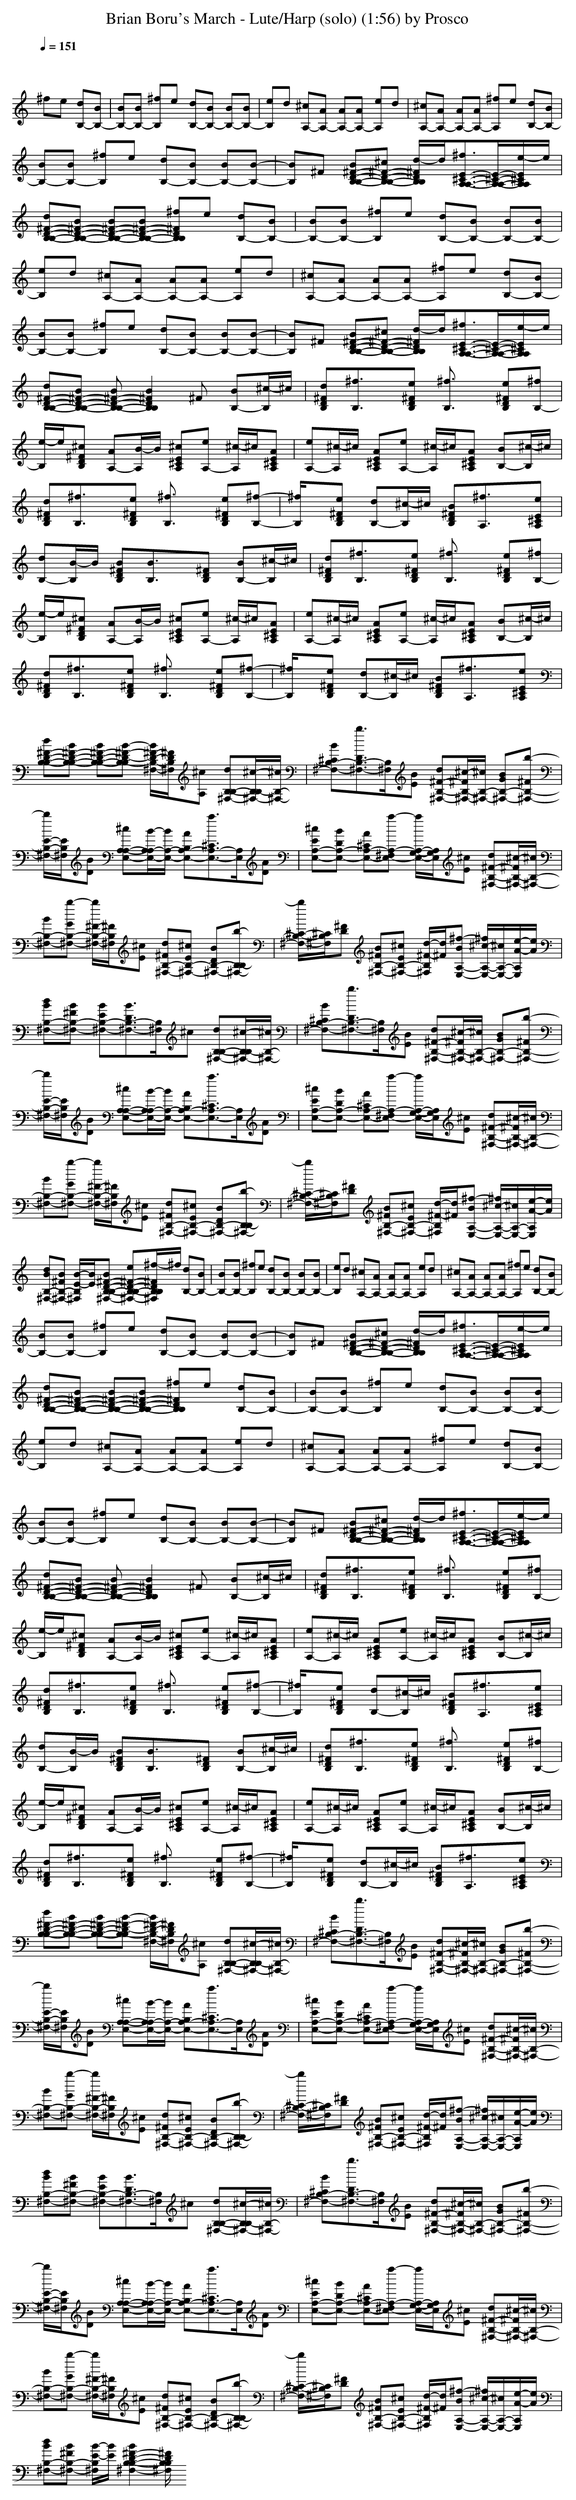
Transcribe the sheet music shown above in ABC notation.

X:1
T:Brian Boru's March - Lute/Harp (solo) (1:56) by Prosco
M:4/4
L:1/8
Q:1/4=151
K:C % 0 sharps
x4
^fe [dB,-][BB,-]| \
[BB,-][BB,-] [^fB,]e [dB,-][BB,-] [BB,-][BB,-]| \
[eB,]d [^cA,-][AA,-] [AA,-][AA,-] [eA,]d| \
[^cA,-][AA,-] [AA,-][AA,-] [^fA,]e [dB,-][BB,-]|
[BB,-][BB,-] [^fB,]e [dB,-][BB,-] [BB,-][B-B,-]| \
[BB,]^F [B^F-D-B,-B,-][^c^F-D-B,-B,-] [d/2-^F/2D/2B,/2B,/2]d/2[^f3/2E3/2-^C3/2-A,3/2-A,3/2-][E/2-^C/2-A,/2-A,/2-][e/2-E/2^C/2A,/2A,/2]e/2| \
[d^F-D-B,-B,-][B^F-D-B,-B,-] [B^F-D-B,-B,-][B^F-D-B,-B,-] [^f^FDB,B,]e [dB,-][BB,-]| \
[BB,-][BB,-] [^fB,]e [dB,-][BB,-] [BB,-][BB,-]|
[eB,]d [^cA,-][AA,-] [AA,-][AA,-] [eA,]d| \
[^cA,-][AA,-] [AA,-][AA,-] [^fA,]e [dB,-][BB,-]| \
[BB,-][BB,-] [^fB,]e [dB,-][BB,-] [BB,-][B-B,-]| \
[BB,]^F [B^F-D-B,-B,-][^c^F-D-B,-B,-] [d/2-^F/2D/2B,/2B,/2]d/2[^f3/2E3/2-^C3/2-A,3/2-A,3/2-][E/2-^C/2-A,/2-A,/2-][e/2-E/2^C/2A,/2A,/2]e/2|
[d^F-D-B,-B,-][B^F-D-B,-B,-] [B^F-D-B,-B,-][B2^F2D2B,2B,2]^F [BB,-][^c/2-B,/2]^c/2| \
[d^FDB,][^f3/2B,3/2]x/2[e^FDB,] [^f3/2B,3/2]x/2 [e^FDB,][^fB,-]| \
[e/2-B,/2]e/2[^c^FDB,] [AA,-][B/2-A,/2]B/2 [^cE^CA,][eA,-] [^c/2-A,/2]^c/2[AE^CA,]| \
[eA,-][^c/2-A,/2]^c/2 [AE^CA,][eA,-] [^c/2-A,/2]^c/2[AE^CA,] [BB,-][^c/2-B,/2]^c/2|
[d^FDB,][^f3/2B,3/2]x/2[e^FDB,] [^f3/2B,3/2]x/2 [e^FDB,][^f-B,-]| \
[^f/2B,/2]x/2[e^FDB,] [dB,-][^c/2-B,/2]^c/2 [B^FDB,][^f3/2A,3/2]x/2[eE^CA,]| \
[dB,-][B/2-B,/2]B/2 [B^FDB,][B3/2B,3/2]x/2[^FDB,] [BB,-][^c/2-B,/2]^c/2| \
[d^FDB,][^f3/2B,3/2]x/2[e^FDB,] [^f3/2B,3/2]x/2 [e^FDB,][^fB,-]|
[e/2-B,/2]e/2[^c^FDB,] [AA,-][B/2-A,/2]B/2 [^cE^CA,][eA,-] [^c/2-A,/2]^c/2[AE^CA,]| \
[eA,-][^c/2-A,/2]^c/2 [AE^CA,][eA,-] [^c/2-A,/2]^c/2[AE^CA,] [BB,-][^c/2-B,/2]^c/2| \
[d^FDB,][^f3/2B,3/2]x/2[e^FDB,] [^f3/2B,3/2]x/2 [e^FDB,][^f-B,-]| \
[^f/2B,/2]x/2[e^FDB,] [dB,-][^c/2-B,/2]^c/2 [B^FDB,][^f3/2A,3/2]x/2[eE^CA,]|
[d^F-D-B,-B,-][B^F-D-B,-B,-] [B^F-D-B,-B,-][B-^F-D-B,-B,] [B/2^F/2-D/2-B,/2-^F,/2-][^F/2D/2B,/2^F,/2][^cA,] [dB,-^F,-B,-][^c/2-B,/2^F,/2-B,/2-][^c/2^F,/2-B,/2-]| \
[B^C^F,-B,-][b3/2D3/2^F,3/2-B,3/2-][^F,/2B,/2][BE] [d^F-^F,-B,-][^c/2-^F/2^F,/2-B,/2-][^c/2^F,/2-B,/2-] [BG^F,-B,-][b-^F^F,-B,-]| \
[b/2E/2-^F,/2-B,/2-][E/2^F,/2B,/2][BD] [^cA,-E,-A,-][B/2-A,/2E,/2-A,/2-][B/2E,/2-A,/2-] [AB,E,-A,-][a3/2^C3/2E,3/2-A,3/2-][E,/2A,/2][AD]| \
[^cEE,-A,-][BDE,-A,-] [A^CE,-A,-][a-^F,E,-A,-] [a/2G,/2-E,/2-A,/2-][G,/2E,/2A,/2][^cE] [d^F-^F,-B,-][^c/2-^F/2^F,/2-B,/2-][^c/2^F,/2-B,/2-]|
[B^F,-B,-][b-G^F,-B,-] [b/2^F/2-^F,/2-B,/2-][^F/2^F,/2B,/2][^cE] [d^F^F,-B,-][^cE^F,-B,-] [BD^F,-B,-][b-B,^F,-B,-]| \
[b/2^C/2-^F,/2-B,/2-][^C/2^F,/2B,/2][^FD] [B^F^F,-B,-][^cE^F,-B,-] [d/2-^F/2-^F,/2B,/2][d/2^F/2][^f-BE,-A,-] [^f/2^c/2-E,/2-A,/2-][^c/2E,/2-A,/2-][e/2-A/2-E,/2A,/2][e/2A/2]| \
[dB^F,-B,-][B^F^F,-B,-] [BE^F,-B,-][B3/2D3/2^F,3/2-B,3/2-][^F,/2B,/2]^c [dB,-^F,-B,-][^c/2-B,/2^F,/2-B,/2-][^c/2^F,/2-B,/2-]| \
[B^C^F,-B,-][b3/2D3/2^F,3/2-B,3/2-][^F,/2B,/2][BE] [d^F-^F,-B,-][^c/2-^F/2^F,/2-B,/2-][^c/2^F,/2-B,/2-] [BG^F,-B,-][b-^F^F,-B,-]|
[b/2E/2-^F,/2-B,/2-][E/2^F,/2B,/2][BD] [^cA,-E,-A,-][B/2-A,/2E,/2-A,/2-][B/2E,/2-A,/2-] [AB,E,-A,-][a3/2^C3/2E,3/2-A,3/2-][E,/2A,/2][AD]| \
[^cEE,-A,-][BDE,-A,-] [A^CE,-A,-][a-^F,E,-A,-] [a/2G,/2-E,/2-A,/2-][G,/2E,/2A,/2][^cE] [d^F-^F,-B,-][^c/2-^F/2^F,/2-B,/2-][^c/2^F,/2-B,/2-]| \
[B^F,-B,-][b-G^F,-B,-] [b/2^F/2-^F,/2-B,/2-][^F/2^F,/2B,/2][^cE] [d^F^F,-B,-][^cE^F,-B,-] [BD^F,-B,-][b-B,^F,-B,-]| \
[b/2^C/2-^F,/2-B,/2-][^C/2^F,/2B,/2][^FD] [B^F^F,-B,-][^cE^F,-B,-] [d/2-^F/2-^F,/2B,/2][d/2^F/2][^f-BE,-A,-] [^f/2^c/2-E,/2-A,/2-][^c/2E,/2-A,/2-][e/2-A/2-E,/2A,/2][e/2A/2]|
[dB^F,-B,-][B^F^F,-B,-] [B/2-E/2-^F,/2B,/2][B/2E/2][B^F-D-B,-^F,-B,-] [e^F-D-B,-^F,-B,-][^f/2-^F/2D/2B,/2^F,/2B,/2]^f/2 [dB,-][BB,-]| \
[BB,-][BB,-] [^fB,]e [dB,-][BB,-] [BB,-][BB,-]| \
[eB,]d [^cA,-][AA,-] [AA,-][AA,-] [eA,]d| \
[^cA,-][AA,-] [AA,-][AA,-] [^fA,]e [dB,-][BB,-]|
[BB,-][BB,-] [^fB,]e [dB,-][BB,-] [BB,-][B-B,-]| \
[BB,]^F [B^F-D-B,-B,-][^c^F-D-B,-B,-] [d/2-^F/2D/2B,/2B,/2]d/2[^f3/2E3/2-^C3/2-A,3/2-A,3/2-][E/2-^C/2-A,/2-A,/2-][e/2-E/2^C/2A,/2A,/2]e/2| \
[d^F-D-B,-B,-][B^F-D-B,-B,-] [B^F-D-B,-B,-][B^F-D-B,-B,-] [^f^FDB,B,]e [dB,-][BB,-]| \
[BB,-][BB,-] [^fB,]e [dB,-][BB,-] [BB,-][BB,-]|
[eB,]d [^cA,-][AA,-] [AA,-][AA,-] [eA,]d| \
[^cA,-][AA,-] [AA,-][AA,-] [^fA,]e [dB,-][BB,-]| \
[BB,-][BB,-] [^fB,]e [dB,-][BB,-] [BB,-][B-B,-]| \
[BB,]^F [B^F-D-B,-B,-][^c^F-D-B,-B,-] [d/2-^F/2D/2B,/2B,/2]d/2[^f3/2E3/2-^C3/2-A,3/2-A,3/2-][E/2-^C/2-A,/2-A,/2-][e/2-E/2^C/2A,/2A,/2]e/2|
[d^F-D-B,-B,-][B^F-D-B,-B,-] [B^F-D-B,-B,-][B2^F2D2B,2B,2]^F [BB,-][^c/2-B,/2]^c/2| \
[d^FDB,][^f3/2B,3/2]x/2[e^FDB,] [^f3/2B,3/2]x/2 [e^FDB,][^fB,-]| \
[e/2-B,/2]e/2[^c^FDB,] [AA,-][B/2-A,/2]B/2 [^cE^CA,][eA,-] [^c/2-A,/2]^c/2[AE^CA,]| \
[eA,-][^c/2-A,/2]^c/2 [AE^CA,][eA,-] [^c/2-A,/2]^c/2[AE^CA,] [BB,-][^c/2-B,/2]^c/2|
[d^FDB,][^f3/2B,3/2]x/2[e^FDB,] [^f3/2B,3/2]x/2 [e^FDB,][^f-B,-]| \
[^f/2B,/2]x/2[e^FDB,] [dB,-][^c/2-B,/2]^c/2 [B^FDB,][^f3/2A,3/2]x/2[eE^CA,]| \
[dB,-][B/2-B,/2]B/2 [B^FDB,][B3/2B,3/2]x/2[^FDB,] [BB,-][^c/2-B,/2]^c/2| \
[d^FDB,][^f3/2B,3/2]x/2[e^FDB,] [^f3/2B,3/2]x/2 [e^FDB,][^fB,-]|
[e/2-B,/2]e/2[^c^FDB,] [AA,-][B/2-A,/2]B/2 [^cE^CA,][eA,-] [^c/2-A,/2]^c/2[AE^CA,]| \
[eA,-][^c/2-A,/2]^c/2 [AE^CA,][eA,-] [^c/2-A,/2]^c/2[AE^CA,] [BB,-][^c/2-B,/2]^c/2| \
[d^FDB,][^f3/2B,3/2]x/2[e^FDB,] [^f3/2B,3/2]x/2 [e^FDB,][^f-B,-]| \
[^f/2B,/2]x/2[e^FDB,] [dB,-][^c/2-B,/2]^c/2 [B^FDB,][^f3/2A,3/2]x/2[eE^CA,]|
[d^F-D-B,-B,-][B^F-D-B,-B,-] [B^F-D-B,-B,-][B-^F-D-B,-B,] [B/2^F/2-D/2-B,/2-^F,/2-][^F/2D/2B,/2^F,/2][^cA,] [dB,-^F,-B,-][^c/2-B,/2^F,/2-B,/2-][^c/2^F,/2-B,/2-]| \
[B^C^F,-B,-][b3/2D3/2^F,3/2-B,3/2-][^F,/2B,/2][BE] [d^F-^F,-B,-][^c/2-^F/2^F,/2-B,/2-][^c/2^F,/2-B,/2-] [BG^F,-B,-][b-^F^F,-B,-]| \
[b/2E/2-^F,/2-B,/2-][E/2^F,/2B,/2][BD] [^cA,-E,-A,-][B/2-A,/2E,/2-A,/2-][B/2E,/2-A,/2-] [AB,E,-A,-][a3/2^C3/2E,3/2-A,3/2-][E,/2A,/2][AD]| \
[^cEE,-A,-][BDE,-A,-] [A^CE,-A,-][a-^F,E,-A,-] [a/2G,/2-E,/2-A,/2-][G,/2E,/2A,/2][^cE] [d^F-^F,-B,-][^c/2-^F/2^F,/2-B,/2-][^c/2^F,/2-B,/2-]|
[B^F,-B,-][b-G^F,-B,-] [b/2^F/2-^F,/2-B,/2-][^F/2^F,/2B,/2][^cE] [d^F^F,-B,-][^cE^F,-B,-] [BD^F,-B,-][b-B,^F,-B,-]| \
[b/2^C/2-^F,/2-B,/2-][^C/2^F,/2B,/2][^FD] [B^F^F,-B,-][^cE^F,-B,-] [d/2-^F/2-^F,/2B,/2][d/2^F/2][^f-BE,-A,-] [^f/2^c/2-E,/2-A,/2-][^c/2E,/2-A,/2-][e/2-A/2-E,/2A,/2][e/2A/2]| \
[dB^F,-B,-][B^F^F,-B,-] [BE^F,-B,-][B3/2D3/2^F,3/2-B,3/2-][^F,/2B,/2]^c [dB,-^F,-B,-][^c/2-B,/2^F,/2-B,/2-][^c/2^F,/2-B,/2-]| \
[B^C^F,-B,-][b3/2D3/2^F,3/2-B,3/2-][^F,/2B,/2][BE] [d^F-^F,-B,-][^c/2-^F/2^F,/2-B,/2-][^c/2^F,/2-B,/2-] [BG^F,-B,-][b-^F^F,-B,-]|
[b/2E/2-^F,/2-B,/2-][E/2^F,/2B,/2][BD] [^cA,-E,-A,-][B/2-A,/2E,/2-A,/2-][B/2E,/2-A,/2-] [AB,E,-A,-][a3/2^C3/2E,3/2-A,3/2-][E,/2A,/2][AD]| \
[^cEE,-A,-][BDE,-A,-] [A^CE,-A,-][a-^F,E,-A,-] [a/2G,/2-E,/2-A,/2-][G,/2E,/2A,/2][^cE] [d^F-^F,-B,-][^c/2-^F/2^F,/2-B,/2-][^c/2^F,/2-B,/2-]| \
[B^F,-B,-][b-G^F,-B,-] [b/2^F/2-^F,/2-B,/2-][^F/2^F,/2B,/2][^cE] [d^F^F,-B,-][^cE^F,-B,-] [BD^F,-B,-][b-B,^F,-B,-]| \
[b/2^C/2-^F,/2-B,/2-][^C/2^F,/2B,/2][^FD] [B^F^F,-B,-][^cE^F,-B,-] [d/2-^F/2-^F,/2B,/2][d/2^F/2][^f-BE,-A,-] [^f/2^c/2-E,/2-A,/2-][^c/2E,/2-A,/2-][e/2-A/2-E,/2A,/2][e/2A/2]|
[dB^F,-B,-][B^F^F,-B,-] [B/2-E/2-^F,/2B,/2][B/2E/2][B2^F2-D2-B,2-^F,2-B,2-][^F/2D/2B,/2^F,/2B,/2]
